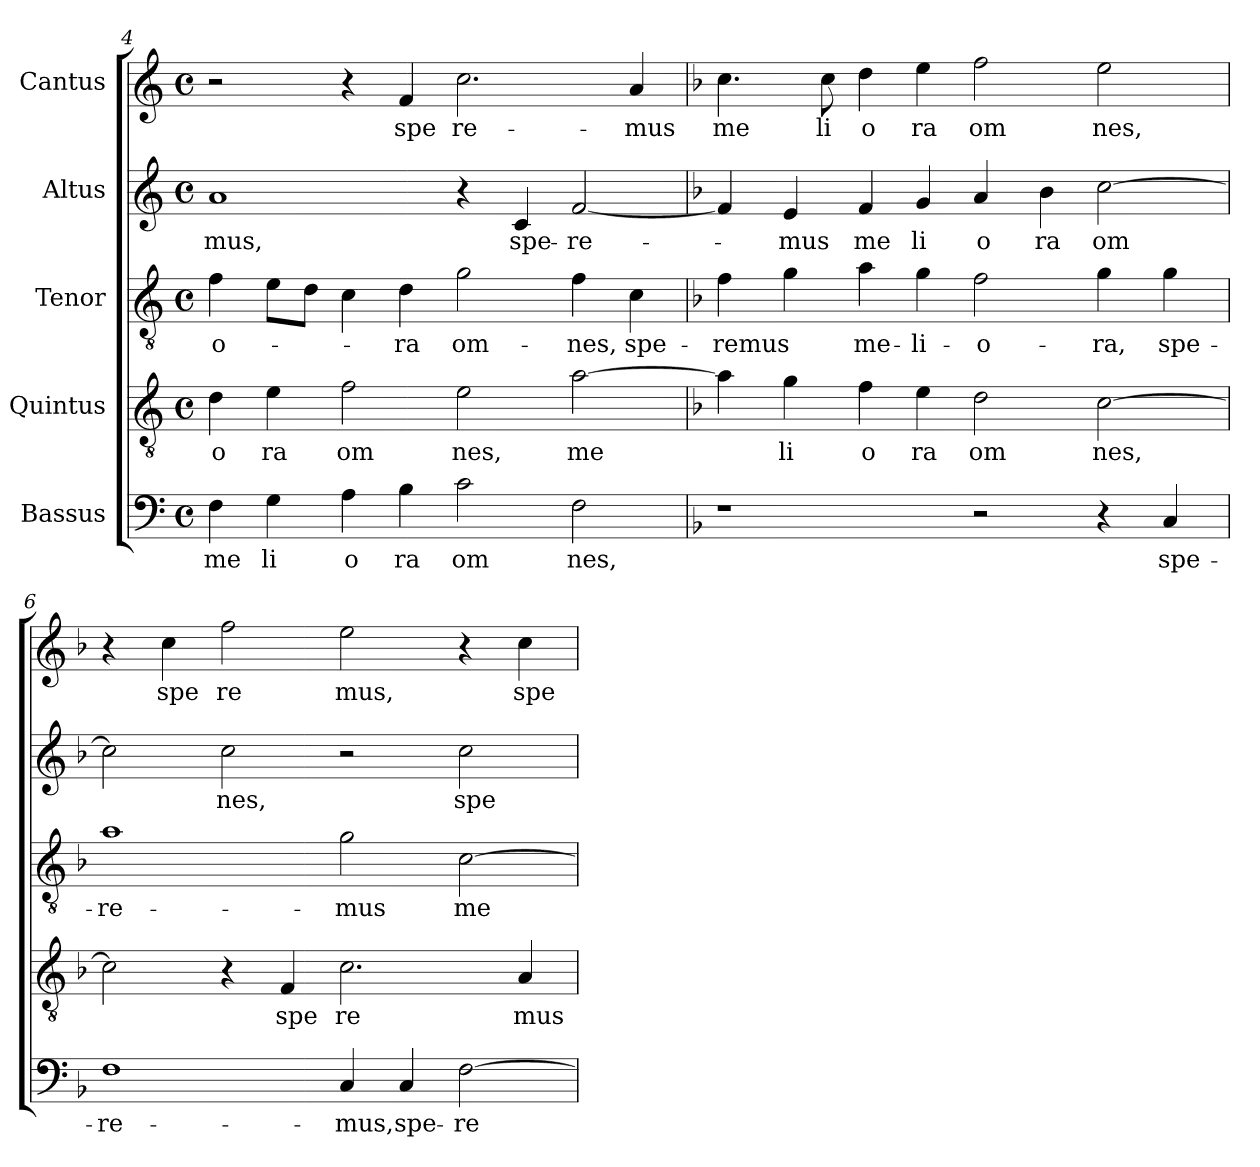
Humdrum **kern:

**kern	**text	**kern	**text	**kern	**text	**kern	**text	**kern	**text
*part5	*part5	*part4	*part4	*part3	*part3	*part2	*part2	*part1	*part1
*staff5	*staff5	*staff4	*staff4	*staff3	*staff3	*staff2	*staff2	*staff1	*staff1
*I"Bassus	*	*I"Quintus	*	*I"Tenor	*	*I"Altus	*	*I"Cantus	*
*clefF4	*	*clefGv2	*	*clefGv2	*	*clefG2	*	*clefG2	*
*M4/4	*	*M4/4	*	*M4/4	*	*M4/4	*	*M4/4	*
*met(c)	*	*met(c)	*	*met(c)	*	*met(c)	*	*met(c)	*
=4	=4	=4	=4	=4	=4	=4	=4	=4	=4
!	!LO:LY:b:cj	!	!LO:LY:b:cj	!	!LO:LY:b:cj	!	!LO:LY:b:cj	!	!
4F\	me	4d\	o	4f\	-o-	1a	-mus,	2r	.
!	!LO:LY:b:cj	!	!LO:LY:b:cj	!	!	!	!	!	!
4G\	li	4e\	ra	8e\L	.	.	.	.	.
.	.	.	.	8d\J	.	.	.	.	.
!	!LO:LY:b:cj	!	!LO:LY:b:cj	!	!	!	!	!	!
4A\	o	2f\	om	4c\	.	.	.	4r	.
!	!LO:LY:b:cj	!	!	!	!LO:LY:b:cj	!	!	!	!LO:LY:b:cj
4B\	ra	.	.	4d\	-ra	.	.	4f/	spe
!	!LO:LY:b:cj	!	!LO:LY:b:cj	!	!LO:LY:b:cj	!	!	!	!LO:LY:b:cj
2c\	om	2e\	nes,	2g\	om-	4r	.	2.cc\	re-
!	!	!	!	!	!	!	!LO:LY:b:cj	!	!
.	.	.	.	.	.	4c/	spe-	.	.
!	!LO:LY:b:cj	!	!LO:LY:b	!	!LO:LY:b:cj	!	!LO:LY:b:cj	!	!
2F\	nes,	[>2a\	me	4f\	-nes,	[>2f/	-re-	.	.
!	!	!	!	!	!LO:LY:b:cj	!	!	!	!LO:LY:b:cj
.	.	.	.	4c\	spe-	.	.	4a/	-mus
!!LO:LB:g=z
=5	=5	=5	=5	=5	=5	=5	=5	=5	=5
*k[b-]	*	*k[b-]	*	*k[b-]	*	*k[b-]	*	*k[b-]	*
*F:	*	*F:	*	*F:	*	*F:	*	*F:	*
!	!	!	!	!	!LO:LY:b	!	!	!	!LO:LY:b:cj
*	*	*^	*	*	*	*	*	*	*
1r	.	4a\]	64ryy	.	4f\	-remus	4f/]	.	4.cc\	me
.	.	.	1ryy	.	.	.	.	.	.	.
!	!	!	!	!LO:LY:b:cj	!	!	!	!LO:LY:b:cj	!	!
.	.	4g\	.	li	4g\	.	4e/	-mus	.	.
!	!	!	!	!	!	!	!	!	!	!LO:LY:b:cj
.	.	.	.	.	.	.	.	.	8cc\	li
!	!	!	!	!LO:LY:b:cj	!	!LO:LY:b:cj	!	!LO:LY:b:cj	!	!LO:LY:b:cj
.	.	4f\	.	o	4a\	me-	4f/	me	4dd\	o
!	!	!	!	!LO:LY:b:cj	!	!LO:LY:b:cj	!	!LO:LY:b:cj	!	!LO:LY:b:cj
.	.	4e\	.	ra	4g\	-li-	4g/	li	4ee\	ra
!	!	!	!	!LO:LY:b:cj	!	!LO:LY:b:cj	!	!LO:LY:b:cj	!	!LO:LY:b:cj
2r	.	2d\	.	om	2f\	-o-	4a/	o	2ff\	om
.	.	.	2ryy	.	.	.	.	.	.	.
!	!	!	!	!	!	!	!	!LO:LY:b:cj	!	!
.	.	.	.	.	.	.	4b-\	ra	.	.
!	!	!	!	!LO:LY:b	!	!LO:LY:b:cj	!	!LO:LY:b	!	!LO:LY:b:cj
4r	.	[>2c\	.	nes,	4g\	-ra,	[>2cc\	om	2ee\	nes,
.	.	.	4ryy	.	.	.	.	.	.	.
!	!LO:LY:b:cj	!	!	!	!	!LO:LY:b:cj	!	!	!	!
4C/	spe-	.	.	.	4g\	spe-	.	.	.	.
.	.	.	8...ryy	.	.	.	.	.	.	.
=6	=6	=6	=6	=6	=6	=6	=6	=6	=6	=6
!	!LO:LY:b:cj	!	!	!	!	!LO:LY:b:cj	!	!	!	!
*	*	*v	*v	*	*	*	*	*	*	*
1F	-re-	2c\]	.	1a	-re-	2cc\]	.	4r	.
!	!	!	!	!	!	!	!	!	!LO:LY:b:cj
.	.	.	.	.	.	.	.	4cc\	spe
!	!	!	!	!	!	!	!LO:LY:b:cj	!	!LO:LY:b:cj
.	.	4r	.	.	.	2cc\	nes,	2ff\	re
!	!	!	!LO:LY:b:cj	!	!	!	!	!	!
.	.	4F/	spe	.	.	.	.	.	.
!	!LO:LY:b:cj	!	!LO:LY:b:cj	!	!LO:LY:b:cj	!	!	!	!LO:LY:b:cj
4C/	-mus,	2.c\	re	2g\	-mus	2r	.	2ee\	mus,
!	!LO:LY:b:cj	!	!	!	!	!	!	!	!
4C/	spe-	.	.	.	.	.	.	.	.
!	!LO:LY:b:cj	!	!	!	!LO:LY:b	!	!LO:LY:b:cj	!	!
[>2F\	-re-	.	.	[>2c\	me-	2cc\	spe	4r	.
!	!	!	!LO:LY:b:cj	!	!	!	!	!	!LO:LY:b:cj
.	.	4A/	mus	.	.	.	.	4cc\	spe
=	=	=	=	=	=	=	=	=	=
*-	*-	*-	*-	*-	*-	*-	*-	*-	*-
